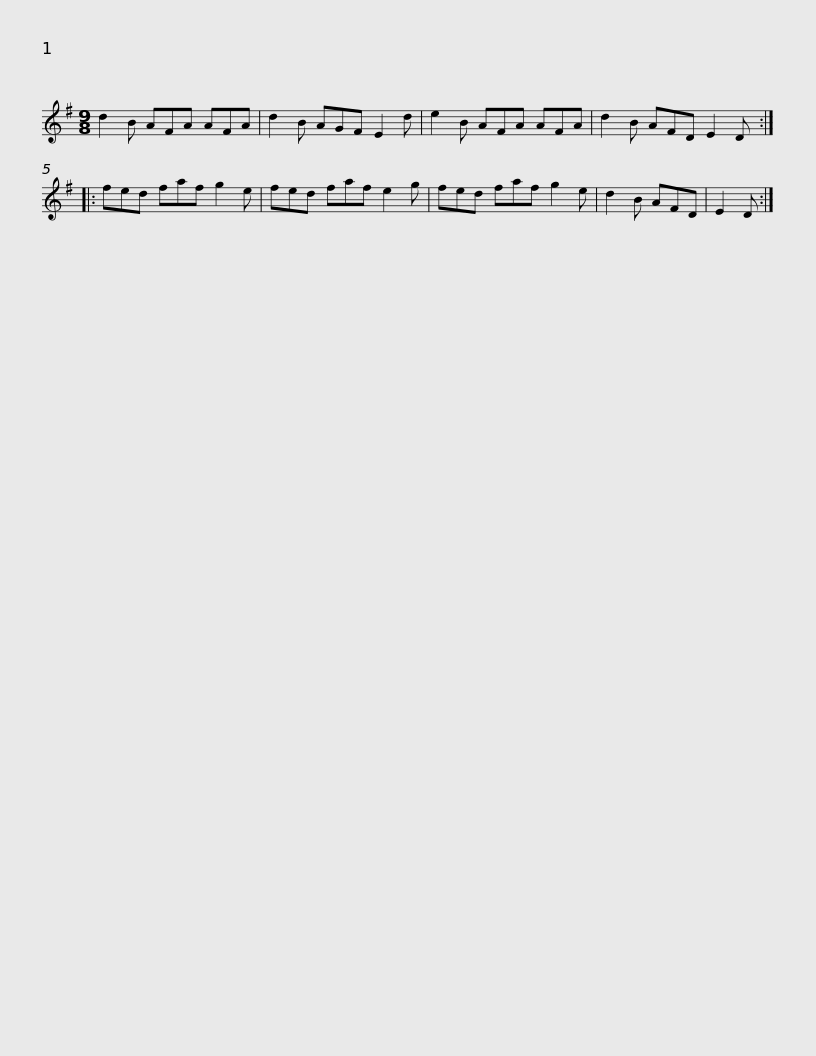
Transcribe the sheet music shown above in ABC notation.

X:1
L:1/8
M:9/8
I:linebreak $
K:G
V:1 treble
V:1
 d2 B AFA AFA | d2 B AGF E2 d | e2 B AFA AFA | d2 B AFD E2 D :: fed faf g2 e |$ %5
 fed faf e2 g | fed faf g2 e | d2 B AFD | E2 D :| %9
